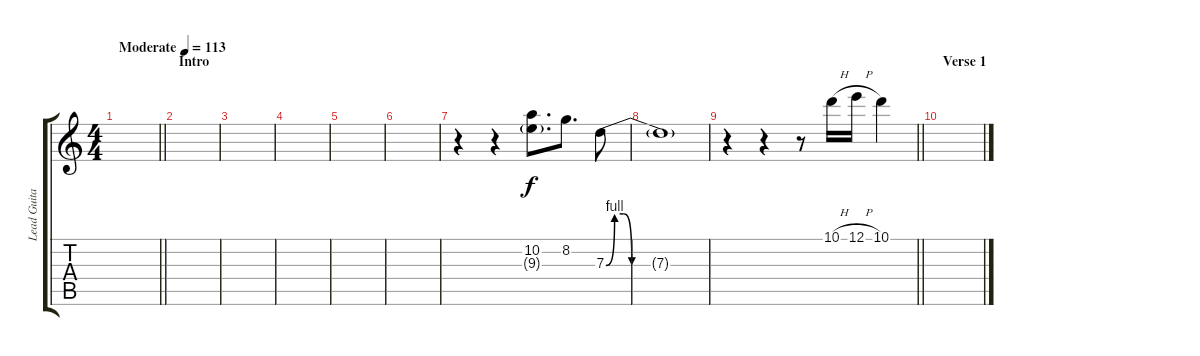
\track ("Lead Guitar" "Lead Guita") {instrument overdrivenguitar}
\staff {score tabs}
\tuning (E4 B3 G3 D3 A2 E2) {hide}
\ts (4 4)
\tempo (113 "Moderate")
\clef g2
\barLineRight lightlight
\ks c
|
\section ("" "Intro")
|
|
|
|
|
r.4 r.4 (10.2 9.3{g}).8{d} 8.2.8{d dy f} 7.3{be (custom 0 0 5 4 10 4 15 0 60 0)}.8 |
7.3{t}.1 |
\barLineRight lightlight
r.4 r.4 r.8 10.1{h}.16 12.1{h}.16 10.1.4 |
\section ("" "Verse 1")
